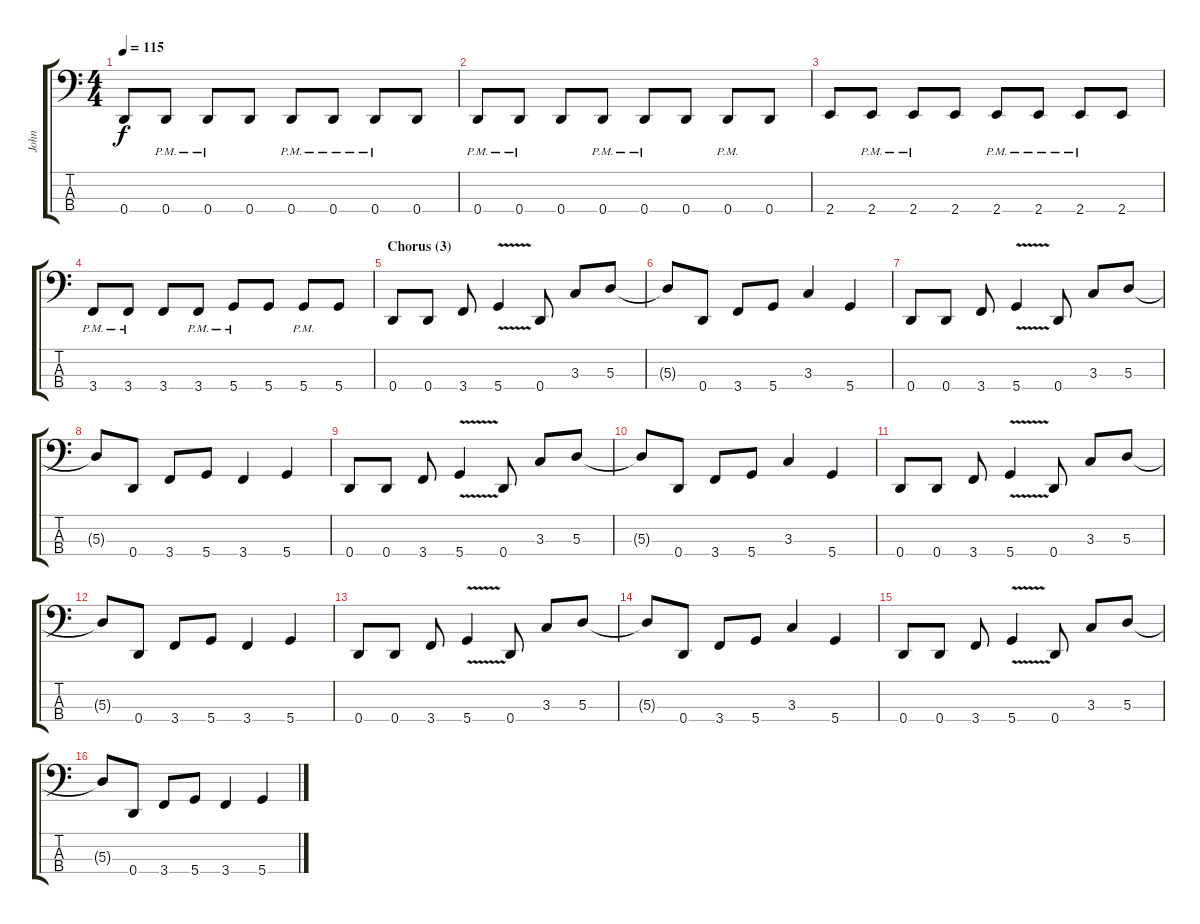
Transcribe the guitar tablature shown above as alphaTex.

\track ("John" "John") {instrument electricbassfinger}
\staff {score tabs}
\tuning (G2 D2 A1 D1) {hide}
\ts (4 4)
\tempo 115
\clef f4
\ks c
0.4.8{dy f} 0.4{pm}.8 0.4{pm}.8 0.4.8 0.4{pm}.8 0.4{pm}.8 0.4{pm}.8 0.4.8 |
0.4{pm}.8 0.4{pm}.8 0.4.8 0.4{pm}.8 0.4{pm}.8 0.4.8 0.4{pm}.8 0.4.8 |
2.4.8 2.4{pm}.8 2.4{pm}.8 2.4.8 2.4{pm}.8 2.4{pm}.8 2.4{pm}.8 2.4.8 |
3.4{pm}.8 3.4{pm}.8 3.4.8 3.4{pm}.8 5.4{pm}.8 5.4.8 5.4{pm}.8 5.4.8 |
\section ("" "Chorus (3)")
0.4.8 0.4.8 3.4.8 5.4{v}.4 0.4.8 3.3.8 5.3.8 |
5.3{t}.8 0.4.8 3.4.8 5.4.8 3.3.4 5.4.4 |
0.4.8 0.4.8 3.4.8 5.4{v}.4 0.4.8 3.3.8 5.3.8 |
5.3{t}.8 0.4.8 3.4.8 5.4.8 3.4.4 5.4.4 |
0.4.8 0.4.8 3.4.8 5.4{v}.4 0.4.8 3.3.8 5.3.8 |
5.3{t}.8 0.4.8 3.4.8 5.4.8 3.3.4 5.4.4 |
0.4.8 0.4.8 3.4.8 5.4{v}.4 0.4.8 3.3.8 5.3.8 |
5.3{t}.8 0.4.8 3.4.8 5.4.8 3.4.4 5.4.4 |
0.4.8 0.4.8 3.4.8 5.4{v}.4 0.4.8 3.3.8 5.3.8 |
5.3{t}.8 0.4.8 3.4.8 5.4.8 3.3.4 5.4.4 |
0.4.8 0.4.8 3.4.8 5.4{v}.4 0.4.8 3.3.8 5.3.8 |
5.3{t}.8 0.4.8 3.4.8 5.4.8 3.4.4 5.4.4
